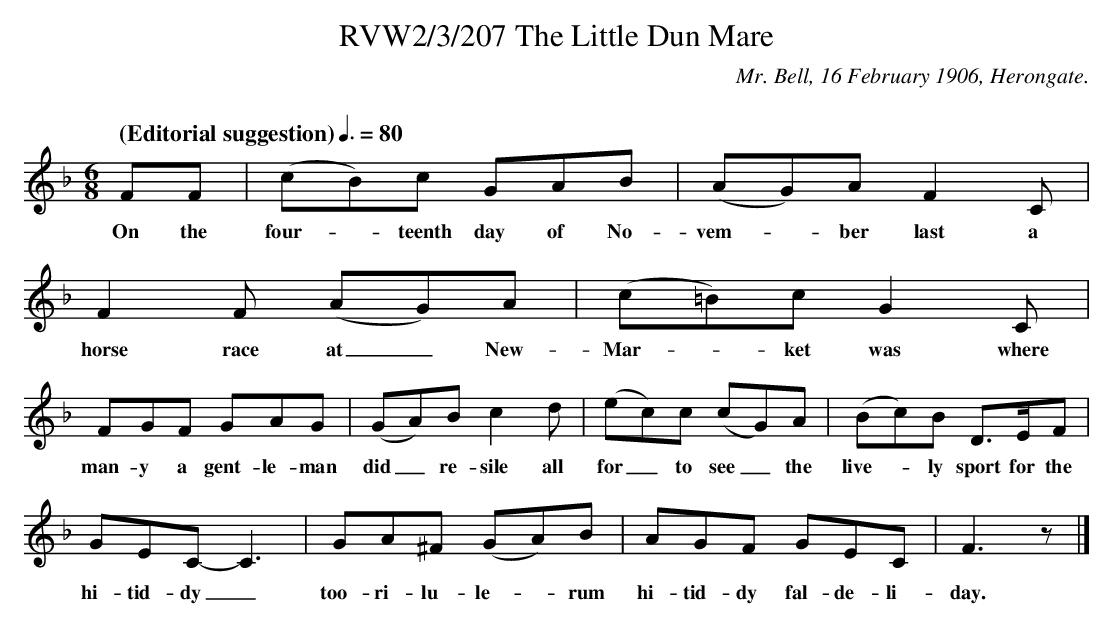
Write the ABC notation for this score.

X:1
T:RVW2/3/207 The Little Dun Mare
C:Mr. Bell, 16 February 1906, Herongate.
C:
L:1/8
Q: "(Editorial suggestion)" 3/8=80
M:6/8
K:F
FF|(cB)c GAB | (AG)A F2 C|F2 F (AG)A |(c=B)c G2 C |$
w:On the| four-_teenth day of No-vem-_ber last a| horse race at_ New-|Mar-_ket was where|$
FGF GAG|(GA)B c2 d| (ec)c (cG)A|(Bc)B D3/2E/2F|$
w:man-y a gent-le-man |did_ re-sile all |for_to see_ the| live-_ly sport for the|
GEC-C3| GA^F (GA)B | AGF GEC | F3 z|]$
w: hi-tid-dy_|too-ri-lu-le-_rum|hi-tid-dy fal-de-li-|day.
